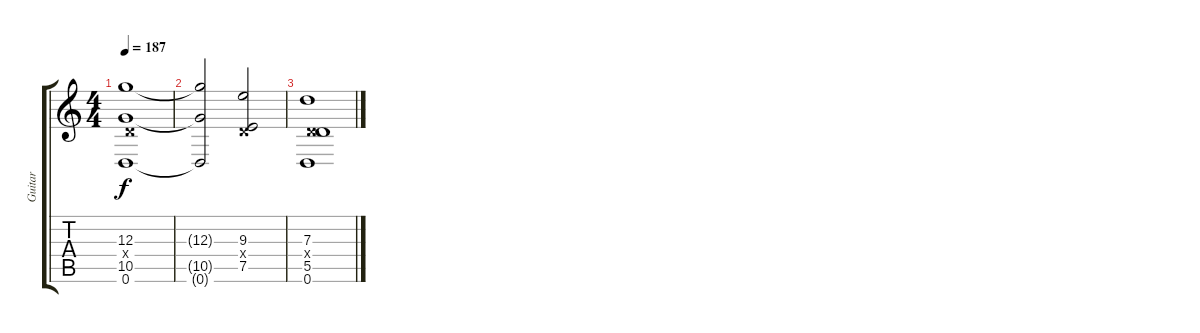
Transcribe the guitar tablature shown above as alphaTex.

\track ("Guitar" "Guitar") {instrument distortionguitar}
\staff {score tabs}
\tuning (E4 B3 G3 D3 A2 D2) {hide}
\ts (4 4)
\tempo 187
\clef g2
\ks c
(12.3 0.4{x} 10.5 0.6).1{dy f} |
(12.3{t} 10.5{t} 0.6{t}).2 (9.3 0.4{x} 7.5).2 |
(7.3 0.4{x} 5.5 0.6).1
